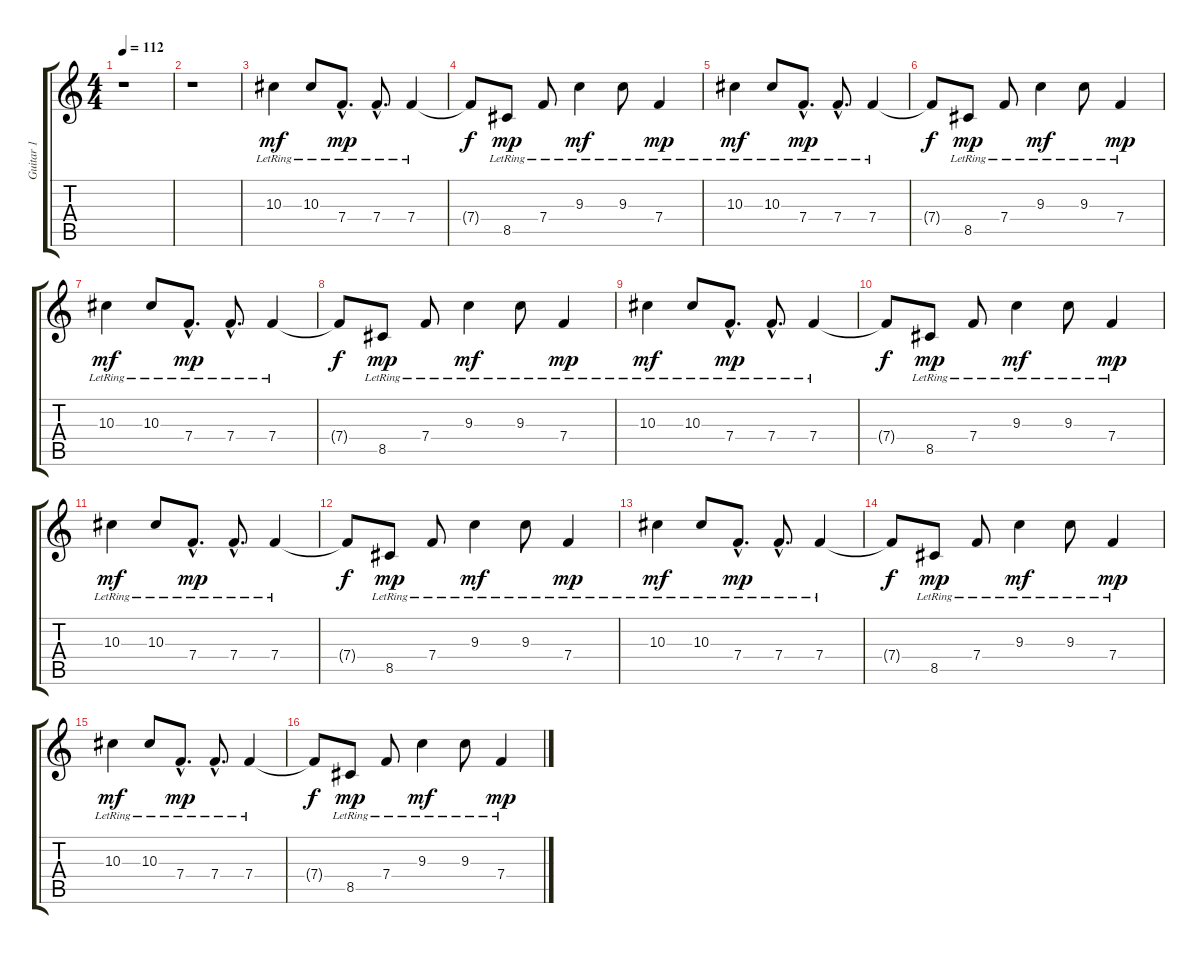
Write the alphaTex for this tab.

\track ("Guitar 1" "Guitar 1") {instrument electricguitarjazz}
\staff {score tabs}
\tuning (C4 G3 Eb3 Bb2 F2 C2) {hide}
\ts (4 4)
\tempo 112
\clef g2
\ks c
r.1{dy f} |
r.1 |
10.3{lr}.4{dy mf} 10.3{lr}.8 7.4{hac lr}.8{d dy mp} 7.4{hac lr}.8{d} 7.4{lr}.4 |
7.4{t}.8{dy f} 8.5{lr}.8{dy mp} 7.4{lr}.8 9.3{lr}.4{dy mf} 9.3{lr}.8 7.4{lr}.4{dy mp} |
10.3{lr}.4{dy mf} 10.3{lr}.8 7.4{hac lr}.8{d dy mp} 7.4{hac lr}.8{d} 7.4{lr}.4 |
7.4{t}.8{dy f} 8.5{lr}.8{dy mp} 7.4{lr}.8 9.3{lr}.4{dy mf} 9.3{lr}.8 7.4{lr}.4{dy mp} |
10.3{lr}.4{dy mf} 10.3{lr}.8 7.4{hac lr}.8{d dy mp} 7.4{hac lr}.8{d} 7.4{lr}.4 |
7.4{t}.8{dy f} 8.5{lr}.8{dy mp} 7.4{lr}.8 9.3{lr}.4{dy mf} 9.3{lr}.8 7.4{lr}.4{dy mp} |
10.3{lr}.4{dy mf} 10.3{lr}.8 7.4{hac lr}.8{d dy mp} 7.4{hac lr}.8{d} 7.4{lr}.4 |
7.4{t}.8{dy f} 8.5{lr}.8{dy mp} 7.4{lr}.8 9.3{lr}.4{dy mf} 9.3{lr}.8 7.4{lr}.4{dy mp} |
10.3{lr}.4{dy mf} 10.3{lr}.8 7.4{hac lr}.8{d dy mp} 7.4{hac lr}.8{d} 7.4{lr}.4 |
7.4{t}.8{dy f} 8.5{lr}.8{dy mp} 7.4{lr}.8 9.3{lr}.4{dy mf} 9.3{lr}.8 7.4{lr}.4{dy mp} |
10.3{lr}.4{dy mf} 10.3{lr}.8 7.4{hac lr}.8{d dy mp} 7.4{hac lr}.8{d} 7.4{lr}.4 |
7.4{t}.8{dy f} 8.5{lr}.8{dy mp} 7.4{lr}.8 9.3{lr}.4{dy mf} 9.3{lr}.8 7.4{lr}.4{dy mp} |
10.3{lr}.4{dy mf} 10.3{lr}.8 7.4{hac lr}.8{d dy mp} 7.4{hac lr}.8{d} 7.4{lr}.4 |
7.4{t}.8{dy f} 8.5{lr}.8{dy mp} 7.4{lr}.8 9.3{lr}.4{dy mf} 9.3{lr}.8 7.4{lr}.4{dy mp}
